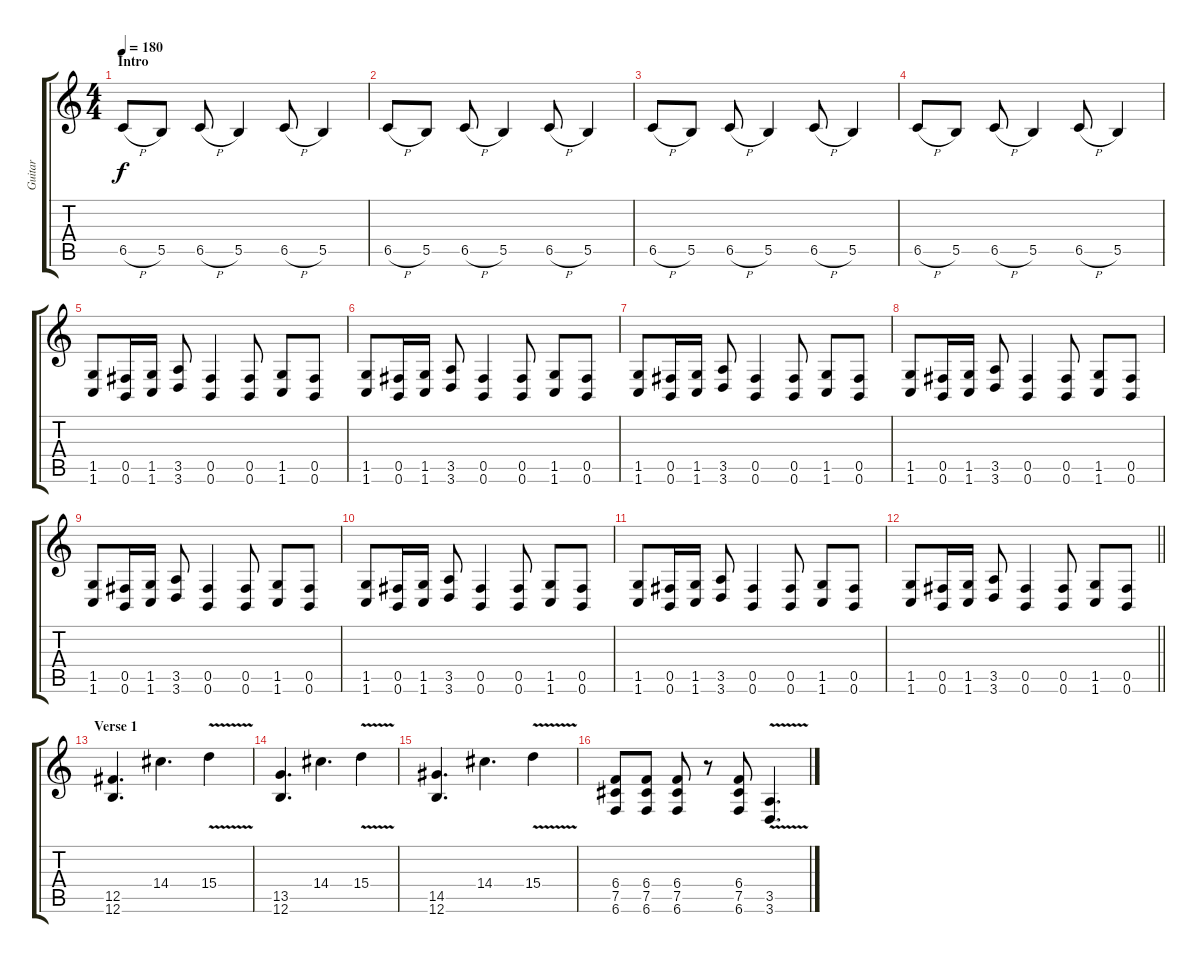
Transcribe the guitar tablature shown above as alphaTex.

\track ("Guitar" "Guitar") {instrument distortionguitar}
\staff {score tabs}
\tuning (Db4 Ab3 E3 B2 Gb2 B1) {hide}
\ts (4 4)
\section ("" "Intro")
\tempo 180
\clef g2
\ks c
6.5{h}.8{dy f instrument distortionguitar} 5.5.8 6.5{h}.8 5.5.4 6.5{h}.8 5.5.4 |
6.5{h}.8 5.5.8 6.5{h}.8 5.5.4 6.5{h}.8 5.5.4 |
6.5{h}.8 5.5.8 6.5{h}.8 5.5.4 6.5{h}.8 5.5.4 |
6.5{h}.8 5.5.8 6.5{h}.8 5.5.4 6.5{h}.8 5.5.4 |
(1.5 1.6).8 (0.5 0.6).16 (1.5 1.6).16 (3.5 3.6).8 (0.5 0.6).4 (0.5 0.6).8 (1.5 1.6).8 (0.5 0.6).8 |
(1.5 1.6).8 (0.5 0.6).16 (1.5 1.6).16 (3.5 3.6).8 (0.5 0.6).4 (0.5 0.6).8 (1.5 1.6).8 (0.5 0.6).8 |
(1.5 1.6).8 (0.5 0.6).16 (1.5 1.6).16 (3.5 3.6).8 (0.5 0.6).4 (0.5 0.6).8 (1.5 1.6).8 (0.5 0.6).8 |
(1.5 1.6).8 (0.5 0.6).16 (1.5 1.6).16 (3.5 3.6).8 (0.5 0.6).4 (0.5 0.6).8 (1.5 1.6).8 (0.5 0.6).8 |
(1.5 1.6).8 (0.5 0.6).16 (1.5 1.6).16 (3.5 3.6).8 (0.5 0.6).4 (0.5 0.6).8 (1.5 1.6).8 (0.5 0.6).8 |
(1.5 1.6).8 (0.5 0.6).16 (1.5 1.6).16 (3.5 3.6).8 (0.5 0.6).4 (0.5 0.6).8 (1.5 1.6).8 (0.5 0.6).8 |
(1.5 1.6).8 (0.5 0.6).16 (1.5 1.6).16 (3.5 3.6).8 (0.5 0.6).4 (0.5 0.6).8 (1.5 1.6).8 (0.5 0.6).8 |
\barLineRight lightlight
(1.5 1.6).8 (0.5 0.6).16 (1.5 1.6).16 (3.5 3.6).8 (0.5 0.6).4 (0.5 0.6).8 (1.5 1.6).8 (0.5 0.6).8 |
\section ("" "Verse 1")
(12.5 12.6).4{d} 14.4.4{d} 15.4{v}.4 |
(13.5 12.6).4{d} 14.4.4{d} 15.4{v}.4 |
(14.5 12.6).4{d} 14.4.4{d} 15.4{v}.4 |
(6.4 7.5 6.6).8 (6.4 7.5 6.6).8 (6.4 7.5 6.6).8 r.8 (6.4 7.5 6.6).8 (3.5{v} 3.6).4{d}
